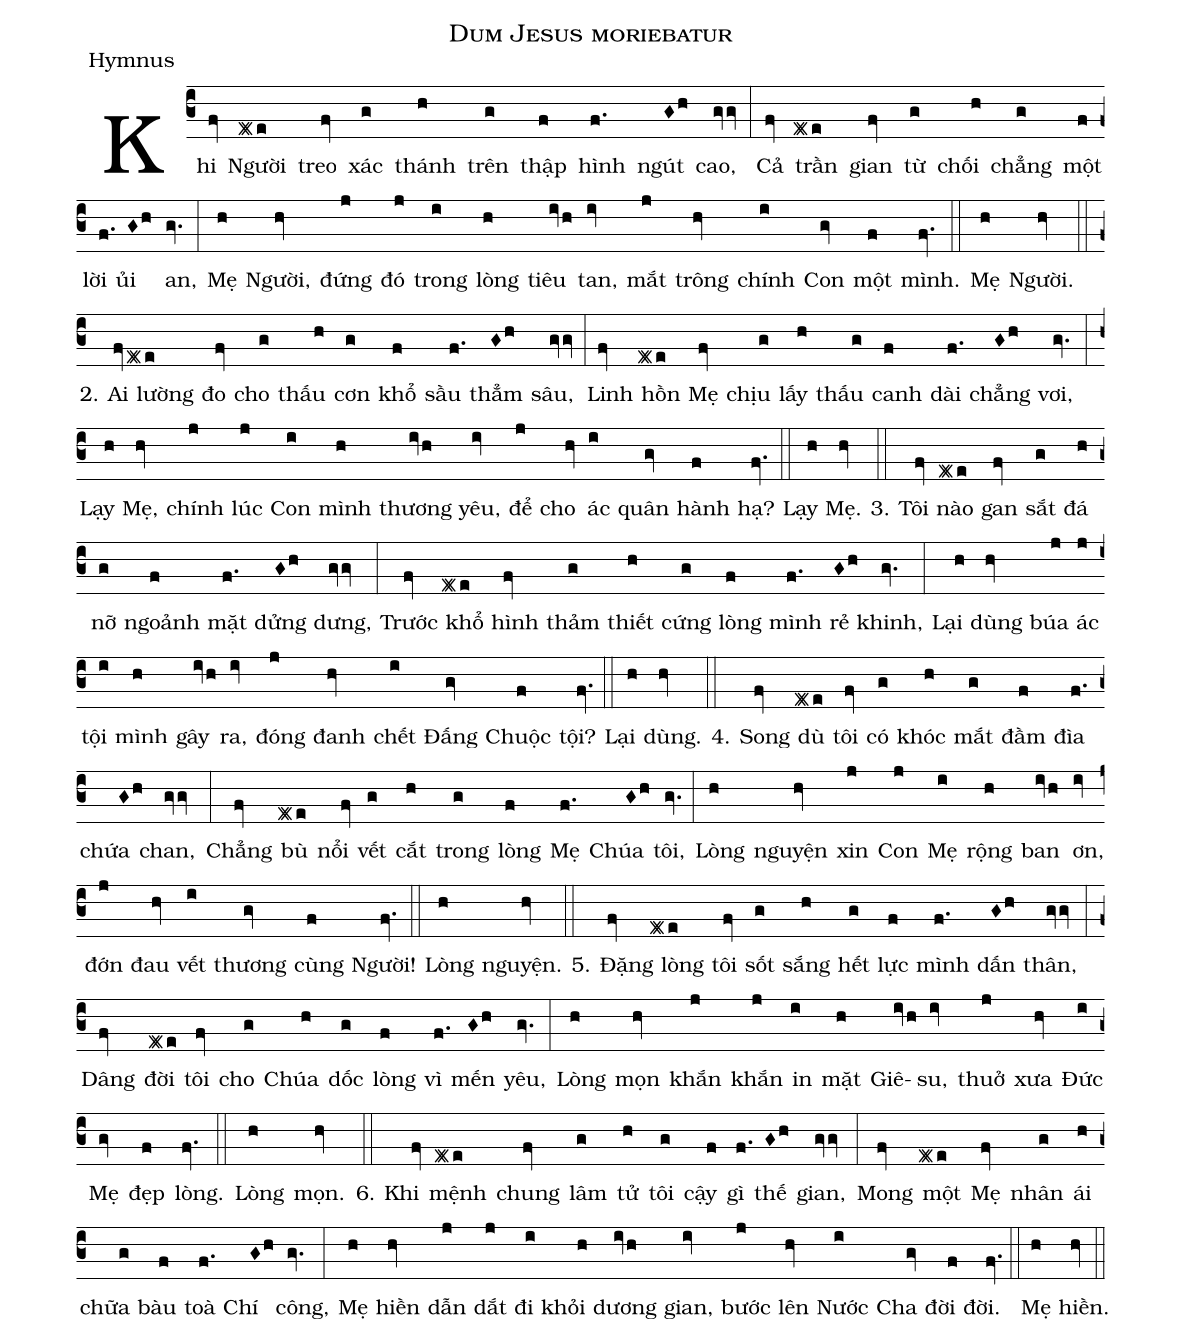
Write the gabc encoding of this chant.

name:Dum Jesus moriebatur;
office-part:Hymnus;
%%
(c3)Khi(fv) Người(e#e) treo(fv) xác(g) thánh(h) trên(g) thập(f) hình(f.) ngút(Gh) cao,(gvgv) (:)
Cả(fv) trần(e#e) gian(fv) từ(g) chối(h) chẳng(g) một(f) lời(f.) ủi(Gh) an,(gv.) (:)
Mẹ(h) Người,(hv) đứng(j) đó(j) trong(i) lòng(h) tiêu(ivh) tan,(iv) mắt(j) trông(hv) chính(i) Con(gv) một(f) mình.(fv.) (::) Mẹ(h) Người.(hv) (::)

2. Ai(fv) lường(e#e) đo(fv) cho(g) thấu(h) cơn(g) khổ(f) sầu(f.) thẳm(Gh) sâu,(gvgv) (:)
Linh(fv) hồn(e#e) Mẹ(fv) chịu(g) lấy(h) thấu(g) canh(f) dài(f.) chẳng(Gh) vơi,(gv.) (:)
Lạy(h) Mẹ,(hv) chính(j) lúc(j) Con(i) mình(h) thương(ivh) yêu,(iv) để(j) cho(hv) ác(i) quân(gv) hành(f) hạ?(fv.) (::) Lạy(h) Mẹ.(hv) (::)

3. Tôi(fv) nào(e#e) gan(fv) sắt(g) đá(h) nỡ(g) ngoảnh(f) mặt(f.) dửng(Gh) dưng,(gvgv) (:)
Trước(fv) khổ(e#e) hình(fv) thảm(g) thiết(h) cứng(g) lòng(f) mình(f.) rẻ(Gh) khinh,(gv.) (:)
Lại(h) dùng(hv) búa(j) ác(j) tội(i) mình(h) gây(ivh) ra,(iv) đóng(j) đanh(hv) chết(i) Đấng(gv) Chuộc(f) tội?(fv.) (::) Lại(h) dùng.(hv) (::)

4. Song(fv) dù(e#e) tôi(fv) có(g) khóc(h) mắt(g) đầm(f) đìa(f.) chứa(Gh) chan,(gvgv) (:)
Chẳng(fv) bù(e#e) nổi(fv) vết(g) cắt(h) trong(g) lòng(f) Mẹ(f.) Chúa(Gh) tôi,(gv.) (:)
Lòng(h) nguyện(hv) xin(j) Con(j) Mẹ(i) rộng(h) ban(ivh) ơn,(iv) đớn(j) đau(hv) vết(i) thương(gv) cùng(f) Người!(fv.) (::) Lòng(h) nguyện.(hv) (::)

5. Đặng(fv) lòng(e#e) tôi(fv) sốt(g) sắng(h) hết(g) lực(f) mình(f.) dấn(Gh) thân,(gvgv) (:)
Dâng(fv) đời(e#e) tôi(fv) cho(g) Chúa(h) dốc(g) lòng(f) vì(f.) mến(Gh) yêu,(gv.) (:)
Lòng(h) mọn(hv) khắn(j) khắn(j) in(i) mặt(h) Giê-(ivh)su,(iv) thuở(j) xưa(hv) Đức(i) Mẹ(gv) đẹp(f) lòng.(fv.) (::) Lòng(h) mọn.(hv) (::)

6. Khi(fv) mệnh(e#e) chung(fv) lâm(g) tử(h) tôi(g) cậy(f) gì(f.) thế(Gh) gian,(gvgv) (:)
Mong(fv) một(e#e) Mẹ(fv) nhân(g) ái(h) chữa(g) bàu(f) toà(f.) Chí(Gh) công,(gv.) (:)
Mẹ(h) hiền(hv) dẫn(j) dắt(j) đi(i) khỏi(h) dương(ivh) gian,(iv) bước(j) lên(hv) Nước(i) Cha(gv) đời(f) đời.(fv.) (::) Mẹ(h) hiền.(hv) (::)
